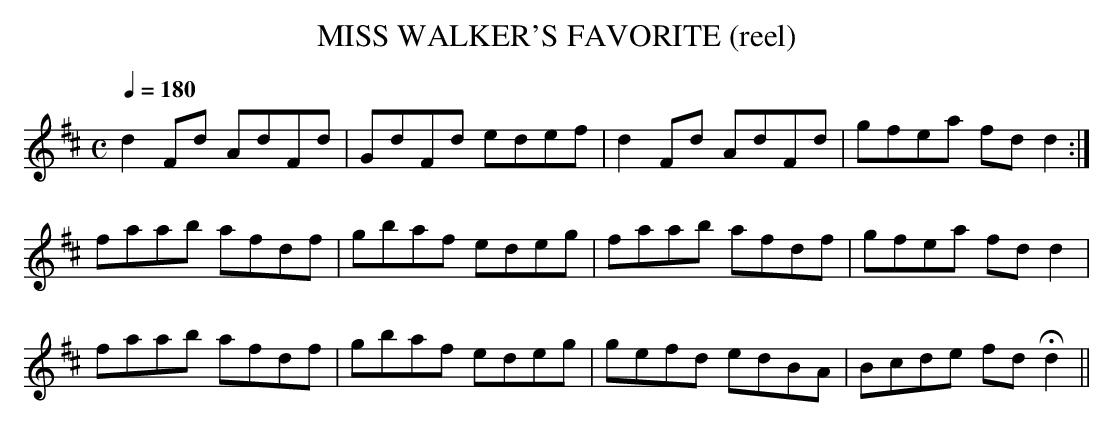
X:1
T:MISS WALKER'S FAVORITE (reel)
Q:1/4=180
M:C
L:1/8
K:D
d2Fd AdFd|GdFd edef|d2 Fd AdFd|gfea fdd2 :|
faab afdf|gbaf edeg|faab afdf|gfea fdd2|
faab afdf|gbaf edeg|gefd edBA|Bcde fdHd2||
